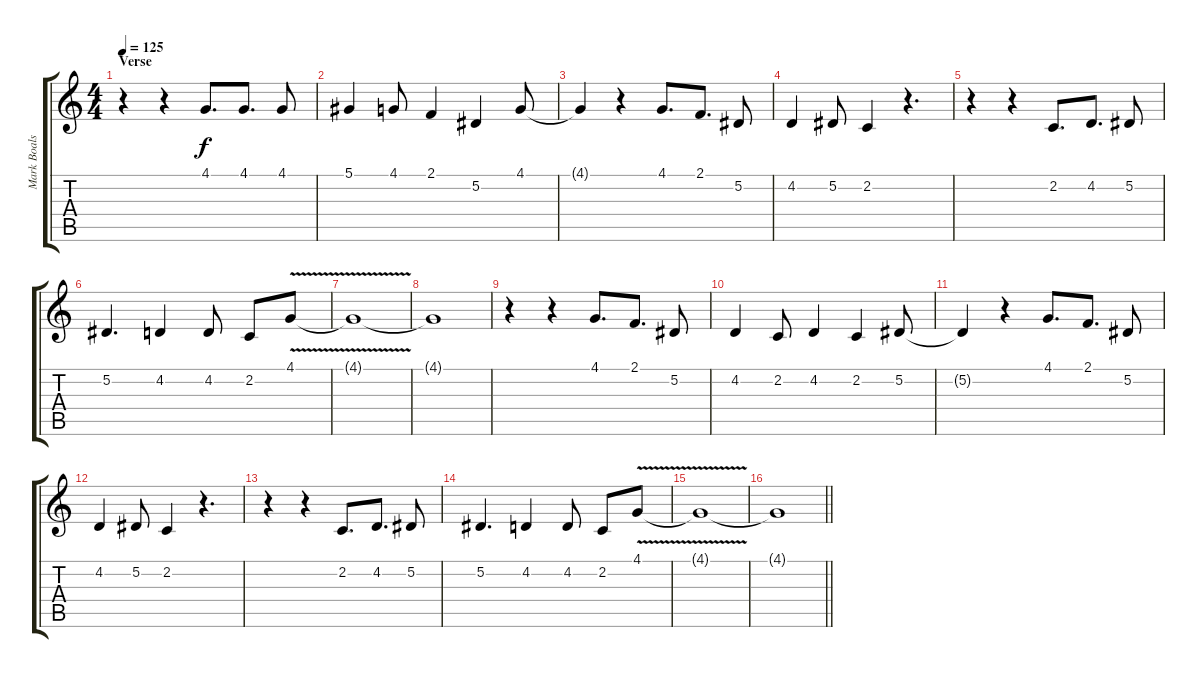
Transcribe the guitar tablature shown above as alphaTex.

\track ("Mark Boals" "Mark Boals") {instrument lead2sawtooth}
\staff {score tabs}
\tuning (Eb4 Bb3 Gb3 Db3 Ab2 Eb2) {hide}
\ts (4 4)
\section ("" "Verse")
\tempo 125
\clef g2
\ks c
r.4{dy f} r.4 4.1.8{d} 4.1.8{d} 4.1.8 |
5.1.4 4.1.8 2.1.4 5.2.4 4.1.8 |
4.1{t}.4 r.4 4.1.8{d} 2.1.8{d} 5.2.8 |
4.2.4 5.2.8 2.2.4 r.4{d} |
r.4 r.4 2.2.8{d} 4.2.8{d} 5.2.8 |
5.2.4{d} 4.2.4 4.2.8 2.2.8 4.1{v}.8 |
4.1{t}.1 |
4.1{t}.1 |
r.4 r.4 4.1.8{d} 2.1.8{d} 5.2.8 |
4.2.4 2.2.8 4.2.4 2.2.4 5.2.8 |
5.2{t}.4 r.4 4.1.8{d} 2.1.8{d} 5.2.8 |
4.2.4 5.2.8 2.2.4 r.4{d} |
r.4 r.4 2.2.8{d} 4.2.8{d} 5.2.8 |
5.2.4{d} 4.2.4 4.2.8 2.2.8 4.1{v}.8 |
4.1{t}.1 |
\barLineRight lightlight
4.1{t}.1
